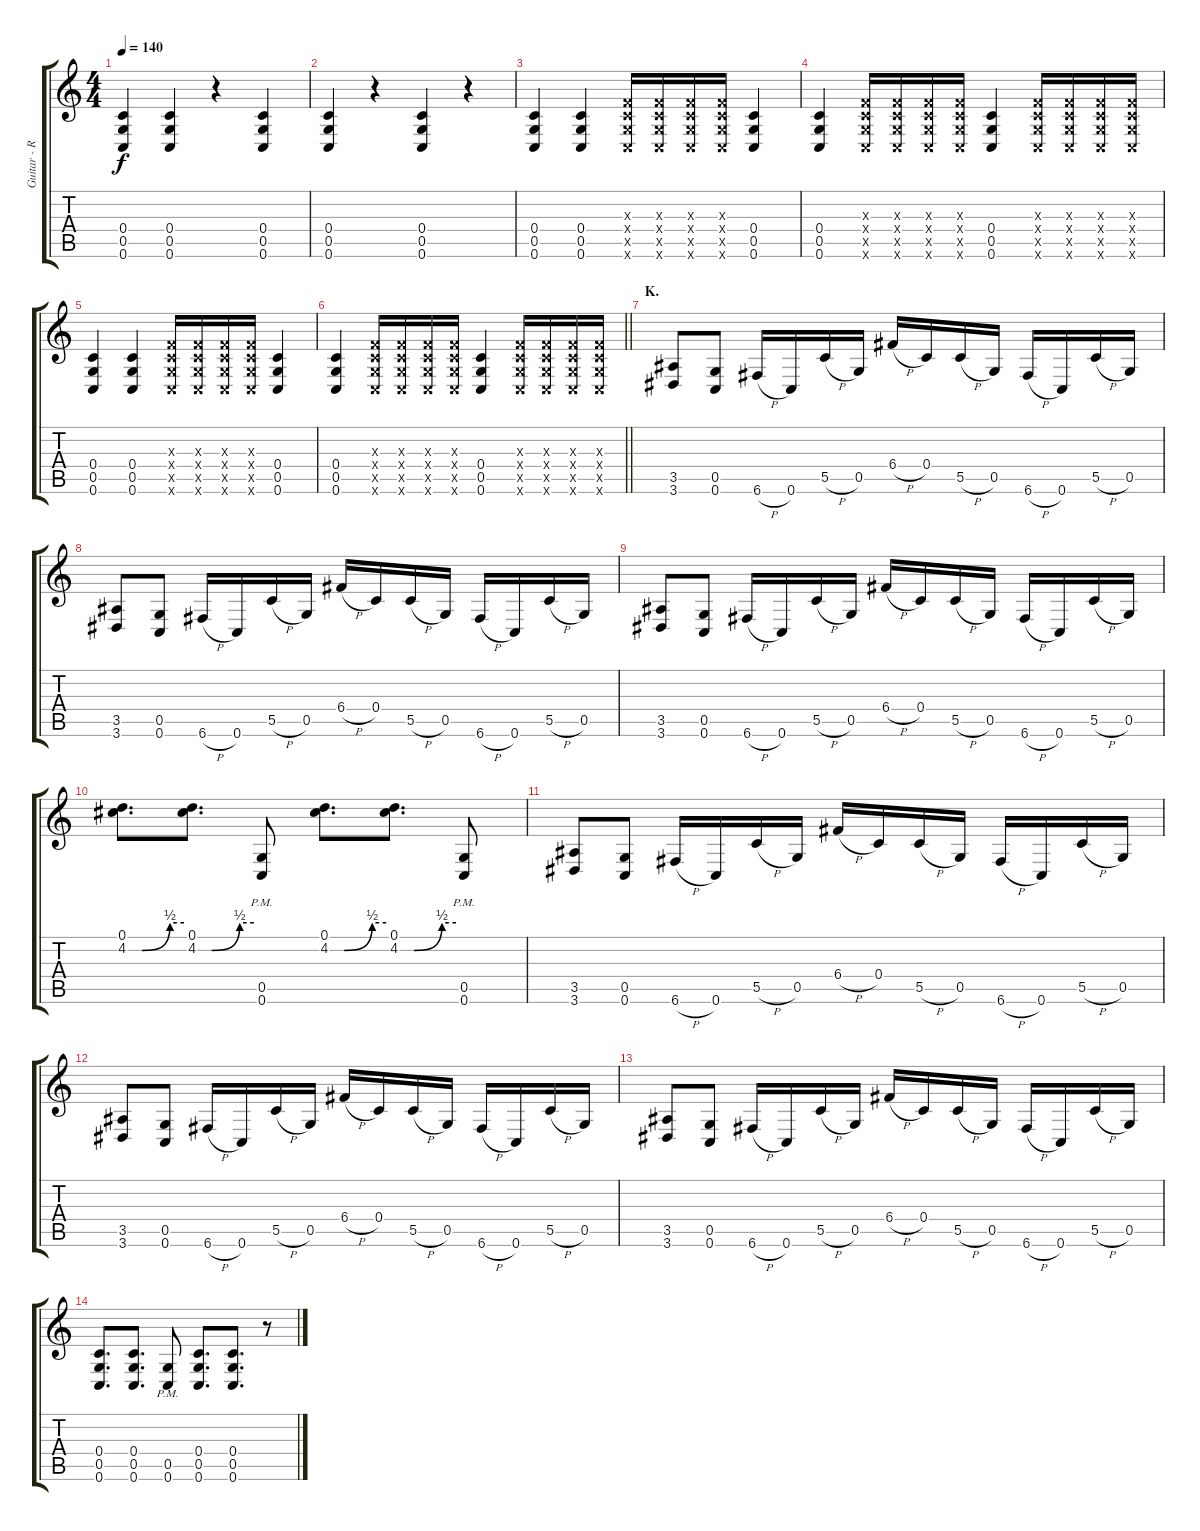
\track ("Guitar - Right" "Guitar - R") {instrument distortionguitar}
\staff {score tabs}
\tuning (D4 A3 F3 C3 G2 C2) {hide}
\ts (4 4)
\tempo 140
\clef g2
\ks c
(0.4 0.5 0.6).4{dy f} (0.4 0.5 0.6).4 r.4 (0.4 0.5 0.6).4 |
(0.4 0.5 0.6).4 r.4 (0.4 0.5 0.6).4 r.4 |
(0.4 0.5 0.6).4 (0.4 0.5 0.6).4 (0.3{x} 0.4{x} 0.5{x} 0.6{x}).16 (0.3{x} 0.4{x} 0.5{x} 0.6{x}).16 (0.3{x} 0.4{x} 0.5{x} 0.6{x}).16 (0.3{x} 0.4{x} 0.5{x} 0.6{x}).16 (0.4 0.5 0.6).4 |
(0.4 0.5 0.6).4 (0.3{x} 0.4{x} 0.5{x} 0.6{x}).16 (0.3{x} 0.4{x} 0.5{x} 0.6{x}).16 (0.3{x} 0.4{x} 0.5{x} 0.6{x}).16 (0.3{x} 0.4{x} 0.5{x} 0.6{x}).16 (0.4 0.5 0.6).4 (0.3{x} 0.4{x} 0.5{x} 0.6{x}).16 (0.3{x} 0.4{x} 0.5{x} 0.6{x}).16 (0.3{x} 0.4{x} 0.5{x} 0.6{x}).16 (0.3{x} 0.4{x} 0.5{x} 0.6{x}).16 |
(0.4 0.5 0.6).4 (0.4 0.5 0.6).4 (0.3{x} 0.4{x} 0.5{x} 0.6{x}).16 (0.3{x} 0.4{x} 0.5{x} 0.6{x}).16 (0.3{x} 0.4{x} 0.5{x} 0.6{x}).16 (0.3{x} 0.4{x} 0.5{x} 0.6{x}).16 (0.4 0.5 0.6).4 |
\barLineRight lightlight
(0.4 0.5 0.6).4 (0.3{x} 0.4{x} 0.5{x} 0.6{x}).16 (0.3{x} 0.4{x} 0.5{x} 0.6{x}).16 (0.3{x} 0.4{x} 0.5{x} 0.6{x}).16 (0.3{x} 0.4{x} 0.5{x} 0.6{x}).16 (0.4 0.5 0.6).4 (0.3{x} 0.4{x} 0.5{x} 0.6{x}).16 (0.3{x} 0.4{x} 0.5{x} 0.6{x}).16 (0.3{x} 0.4{x} 0.5{x} 0.6{x}).16 (0.3{x} 0.4{x} 0.5{x} 0.6{x}).16 |
\section ("" "K.")
(3.5 3.6).8 (0.5 0.6).8 6.6{h}.16 0.6.16 5.5{h}.16 0.5.16 6.4{h}.16 0.4.16 5.5{h}.16 0.5.16 6.6{h}.16 0.6.16 5.5{h}.16 0.5.16 |
(3.5 3.6).8 (0.5 0.6).8 6.6{h}.16 0.6.16 5.5{h}.16 0.5.16 6.4{h}.16 0.4.16 5.5{h}.16 0.5.16 6.6{h}.16 0.6.16 5.5{h}.16 0.5.16 |
(3.5 3.6).8 (0.5 0.6).8 6.6{h}.16 0.6.16 5.5{h}.16 0.5.16 6.4{h}.16 0.4.16 5.5{h}.16 0.5.16 6.6{h}.16 0.6.16 5.5{h}.16 0.5.16 |
(0.1 4.2{be (custom 0 0 15 0 45 2 60 2)}).8{d} (0.1 4.2{be (custom 0 0 15 0 45 2 60 2)}).8{d} (0.5{pm} 0.6{pm}).8 (0.1 4.2{be (custom 0 0 15 0 45 2 60 2)}).8{d} (0.1 4.2{be (custom 0 0 15 0 45 2 60 2)}).8{d} (0.5{pm} 0.6{pm}).8 |
(3.5 3.6).8 (0.5 0.6).8 6.6{h}.16 0.6.16 5.5{h}.16 0.5.16 6.4{h}.16 0.4.16 5.5{h}.16 0.5.16 6.6{h}.16 0.6.16 5.5{h}.16 0.5.16 |
(3.5 3.6).8 (0.5 0.6).8 6.6{h}.16 0.6.16 5.5{h}.16 0.5.16 6.4{h}.16 0.4.16 5.5{h}.16 0.5.16 6.6{h}.16 0.6.16 5.5{h}.16 0.5.16 |
(3.5 3.6).8 (0.5 0.6).8 6.6{h}.16 0.6.16 5.5{h}.16 0.5.16 6.4{h}.16 0.4.16 5.5{h}.16 0.5.16 6.6{h}.16 0.6.16 5.5{h}.16 0.5.16 |
(0.4 0.5 0.6).8{d} (0.4 0.5 0.6).8{d} (0.5{pm} 0.6{pm}).8 (0.4 0.5 0.6).8{d} (0.4 0.5 0.6).8{d} r.8
